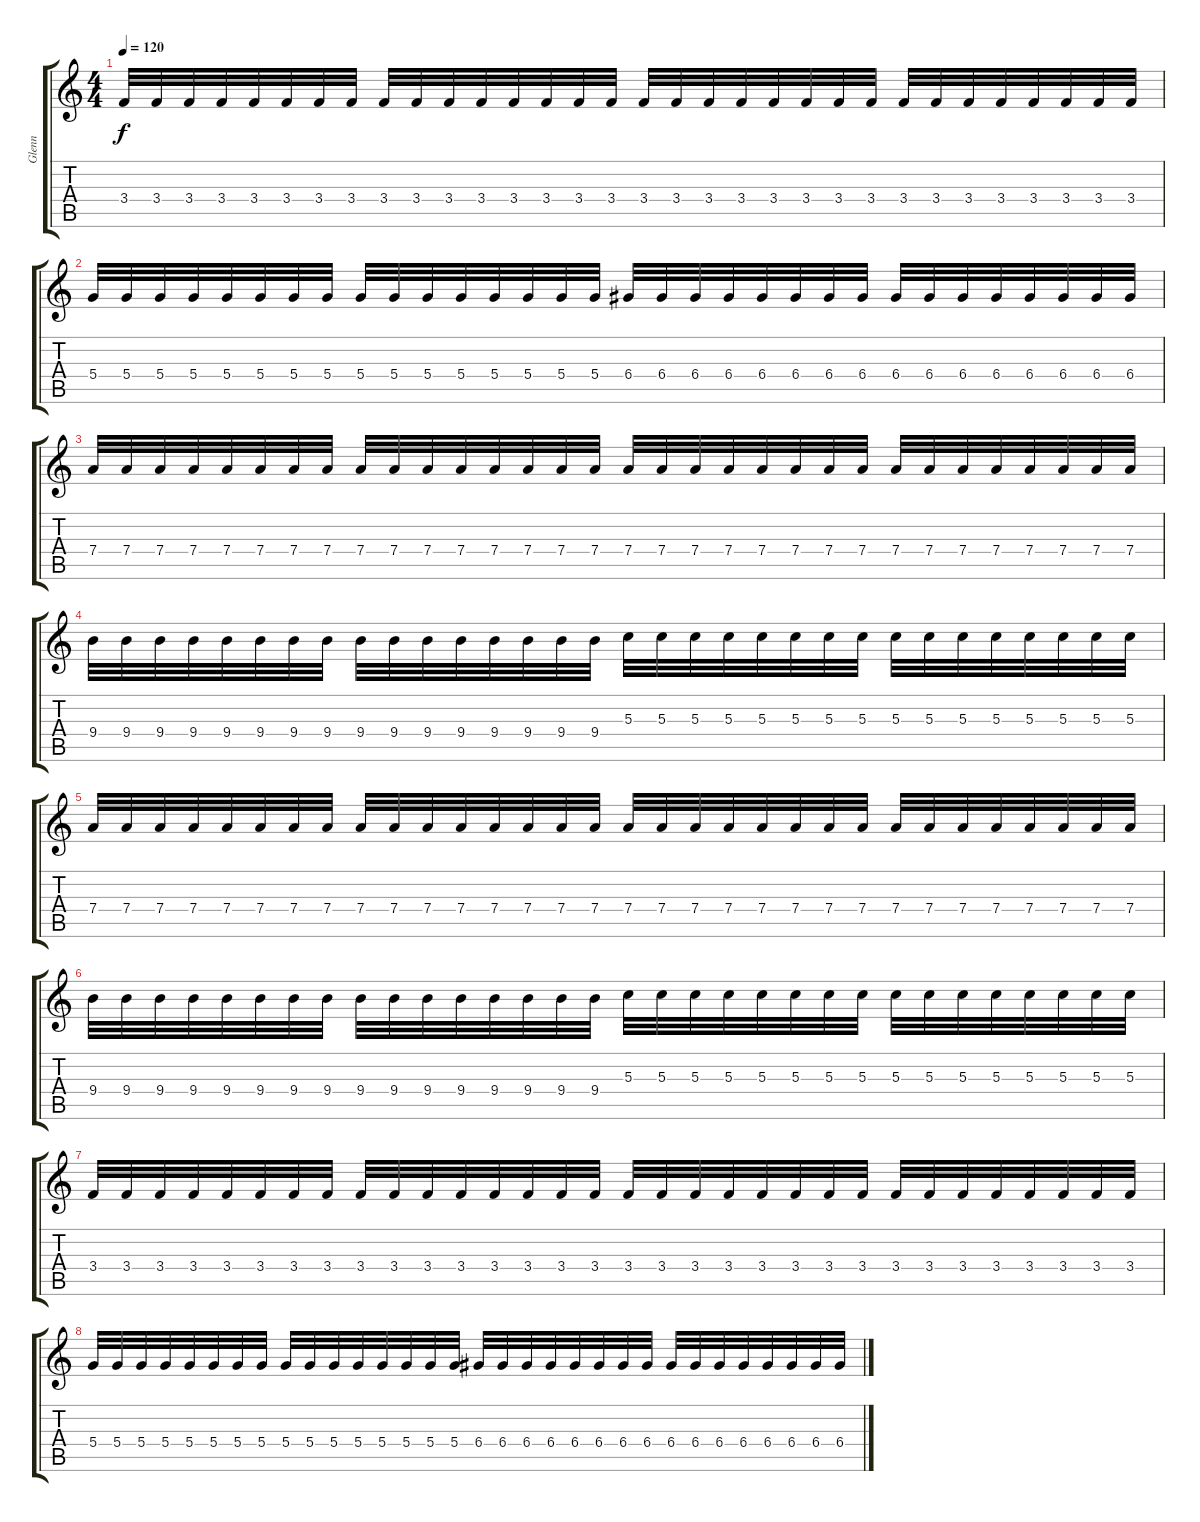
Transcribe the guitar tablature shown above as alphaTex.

\track ("Glenn " "Glenn ") {instrument distortionguitar}
\staff {score tabs}
\tuning (E4 B3 G3 D3 A2 E2) {hide}
\ts (4 4)
\tempo 120
\clef g2
\ks c
3.4.32{dy f} 3.4.32 3.4.32 3.4.32 3.4.32 3.4.32 3.4.32 3.4.32 3.4.32 3.4.32 3.4.32 3.4.32 3.4.32 3.4.32 3.4.32 3.4.32 3.4.32 3.4.32 3.4.32 3.4.32 3.4.32 3.4.32 3.4.32 3.4.32 3.4.32 3.4.32 3.4.32 3.4.32 3.4.32 3.4.32 3.4.32 3.4.32 |
5.4.32 5.4.32 5.4.32 5.4.32 5.4.32 5.4.32 5.4.32 5.4.32 5.4.32 5.4.32 5.4.32 5.4.32 5.4.32 5.4.32 5.4.32 5.4.32 6.4.32 6.4.32 6.4.32 6.4.32 6.4.32 6.4.32 6.4.32 6.4.32 6.4.32 6.4.32 6.4.32 6.4.32 6.4.32 6.4.32 6.4.32 6.4.32 |
7.4.32 7.4.32 7.4.32 7.4.32 7.4.32 7.4.32 7.4.32 7.4.32 7.4.32 7.4.32 7.4.32 7.4.32 7.4.32 7.4.32 7.4.32 7.4.32 7.4.32 7.4.32 7.4.32 7.4.32 7.4.32 7.4.32 7.4.32 7.4.32 7.4.32 7.4.32 7.4.32 7.4.32 7.4.32 7.4.32 7.4.32 7.4.32 |
9.4.32 9.4.32 9.4.32 9.4.32 9.4.32 9.4.32 9.4.32 9.4.32 9.4.32 9.4.32 9.4.32 9.4.32 9.4.32 9.4.32 9.4.32 9.4.32 5.3.32 5.3.32 5.3.32 5.3.32 5.3.32 5.3.32 5.3.32 5.3.32 5.3.32 5.3.32 5.3.32 5.3.32 5.3.32 5.3.32 5.3.32 5.3.32 |
7.4.32 7.4.32 7.4.32 7.4.32 7.4.32 7.4.32 7.4.32 7.4.32 7.4.32 7.4.32 7.4.32 7.4.32 7.4.32 7.4.32 7.4.32 7.4.32 7.4.32 7.4.32 7.4.32 7.4.32 7.4.32 7.4.32 7.4.32 7.4.32 7.4.32 7.4.32 7.4.32 7.4.32 7.4.32 7.4.32 7.4.32 7.4.32 |
9.4.32 9.4.32 9.4.32 9.4.32 9.4.32 9.4.32 9.4.32 9.4.32 9.4.32 9.4.32 9.4.32 9.4.32 9.4.32 9.4.32 9.4.32 9.4.32 5.3.32 5.3.32 5.3.32 5.3.32 5.3.32 5.3.32 5.3.32 5.3.32 5.3.32 5.3.32 5.3.32 5.3.32 5.3.32 5.3.32 5.3.32 5.3.32 |
3.4.32 3.4.32 3.4.32 3.4.32 3.4.32 3.4.32 3.4.32 3.4.32 3.4.32 3.4.32 3.4.32 3.4.32 3.4.32 3.4.32 3.4.32 3.4.32 3.4.32 3.4.32 3.4.32 3.4.32 3.4.32 3.4.32 3.4.32 3.4.32 3.4.32 3.4.32 3.4.32 3.4.32 3.4.32 3.4.32 3.4.32 3.4.32 |
5.4.32 5.4.32 5.4.32 5.4.32 5.4.32 5.4.32 5.4.32 5.4.32 5.4.32 5.4.32 5.4.32 5.4.32 5.4.32 5.4.32 5.4.32 5.4.32 6.4.32 6.4.32 6.4.32 6.4.32 6.4.32 6.4.32 6.4.32 6.4.32 6.4.32 6.4.32 6.4.32 6.4.32 6.4.32 6.4.32 6.4.32 6.4.32
